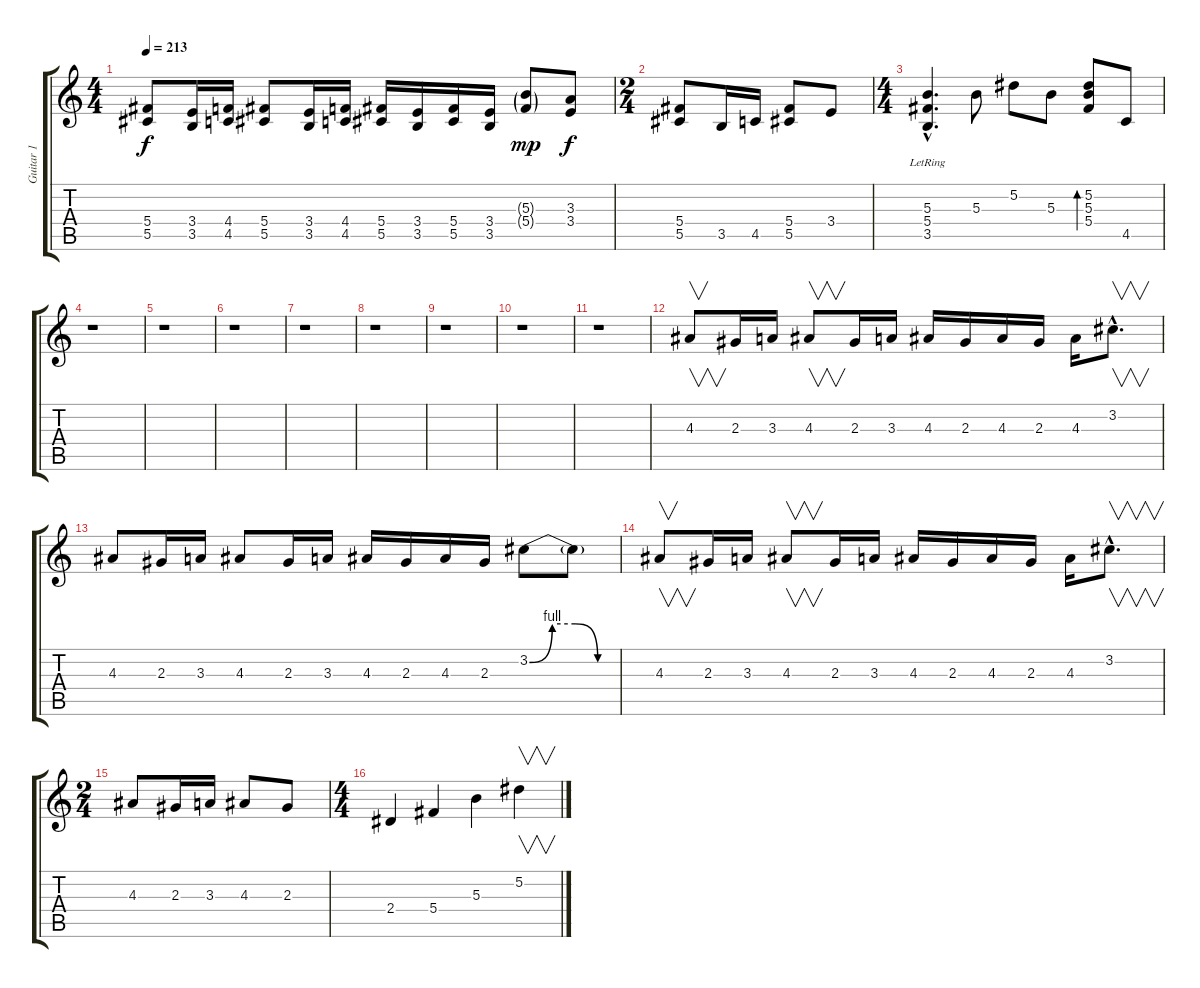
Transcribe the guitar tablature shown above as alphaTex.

\track ("Guitar 1" "Guitar 1") {instrument distortionguitar}
\staff {score tabs}
\tuning (Eb4 Bb3 Gb3 Db3 Ab2 Eb2) {hide}
\ts (4 4)
\tempo 213
\clef g2
\ks c
(5.4 5.5).8{dy f} (3.4 3.5).16 (4.4 4.5).16 (5.4 5.5).8 (3.4 3.5).16 (4.4 4.5).16 (5.4 5.5).16 (3.4 3.5).16 (5.4 5.5).16 (3.4 3.5).16 (5.3{g} 5.4{g}).8{dy mp} (3.3 3.4).8{dy f} |
\ts (2 4)
(5.4 5.5).8 3.5.16 4.5.16 (5.4 5.5).8 3.4.8 |
\ts (4 4)
(5.3{hac lr} 5.4{hac lr} 3.5{hac lr}).4{d} 5.3.8 5.2.8 5.3.8 (5.2 5.3 5.4).8{bd 60} 4.5.8 |
r.1 |
r.1 |
r.1 |
r.1 |
r.1 |
r.1 |
r.1 |
r.1 |
4.3.8{v} 2.3.16 3.3.16 4.3.8{v} 2.3.16 3.3.16 4.3.16 2.3.16 4.3.16 2.3.16 4.3.16 3.2{hac}.8{v d} |
4.3.8 2.3.16 3.3.16 4.3.8 2.3.16 3.3.16 4.3.16 2.3.16 4.3.16 2.3.16 3.2{be (custom 0 0 15 4 30 4 45 0 60 0)}.8 3.2{t}.8 |
4.3.8{v} 2.3.16 3.3.16 4.3.8{v} 2.3.16 3.3.16 4.3.16 2.3.16 4.3.16 2.3.16 4.3.16 3.2{hac}.8{v d} |
\ts (2 4)
4.3.8 2.3.16 3.3.16 4.3.8 2.3.8 |
\ts (4 4)
2.4.4 5.4.4 5.3.4 5.2.4{v}
